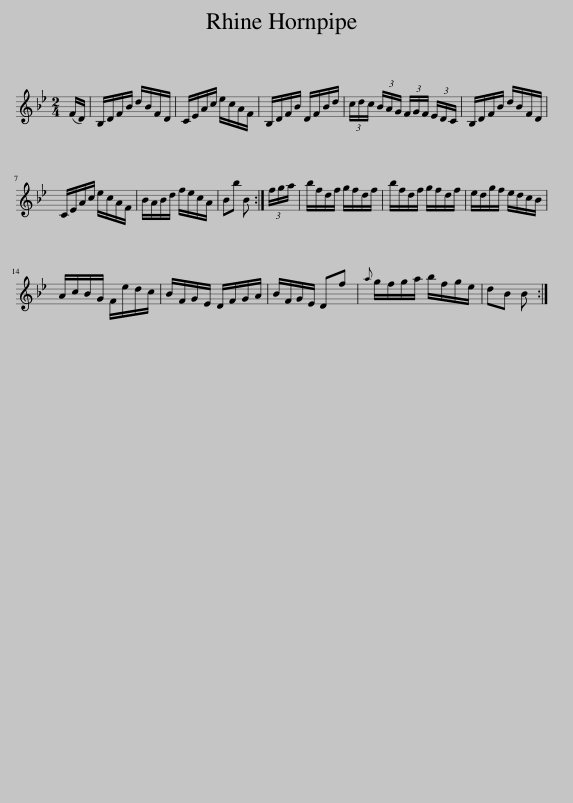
X:1
L:1/8
M:2/4
I:linebreak $
K:Bb
V:1 treble
V:1
 (F/D/) | B,/D/F/B/ d/B/F/D/ | C/E/A/c/ e/c/A/F/ | B,/D/F/B/ D/F/B/d/ | (3c/d/c/ (3B/A/G/ (3F/G/F/ (3E/D/C/ | %5
 B,/D/F/B/ d/B/F/D/ |$ C/E/A/c/ e/c/A/F/ | B/A/B/d/ f/e/c/A/ | Bb B :| (3f/g/a/ | %10
 b/f/d/f/ g/f/d/f/ | b/f/d/f/ g/f/d/f/ | e/d/g/f/ e/d/c/B/ |$ A/c/B/G/ F/e/d/c/ | B/F/G/E/ D/F/G/A/ | %15
 B/F/G/E/ Df |{a} g/f/g/a/ b/f/g/e/ | dB B :| %18
